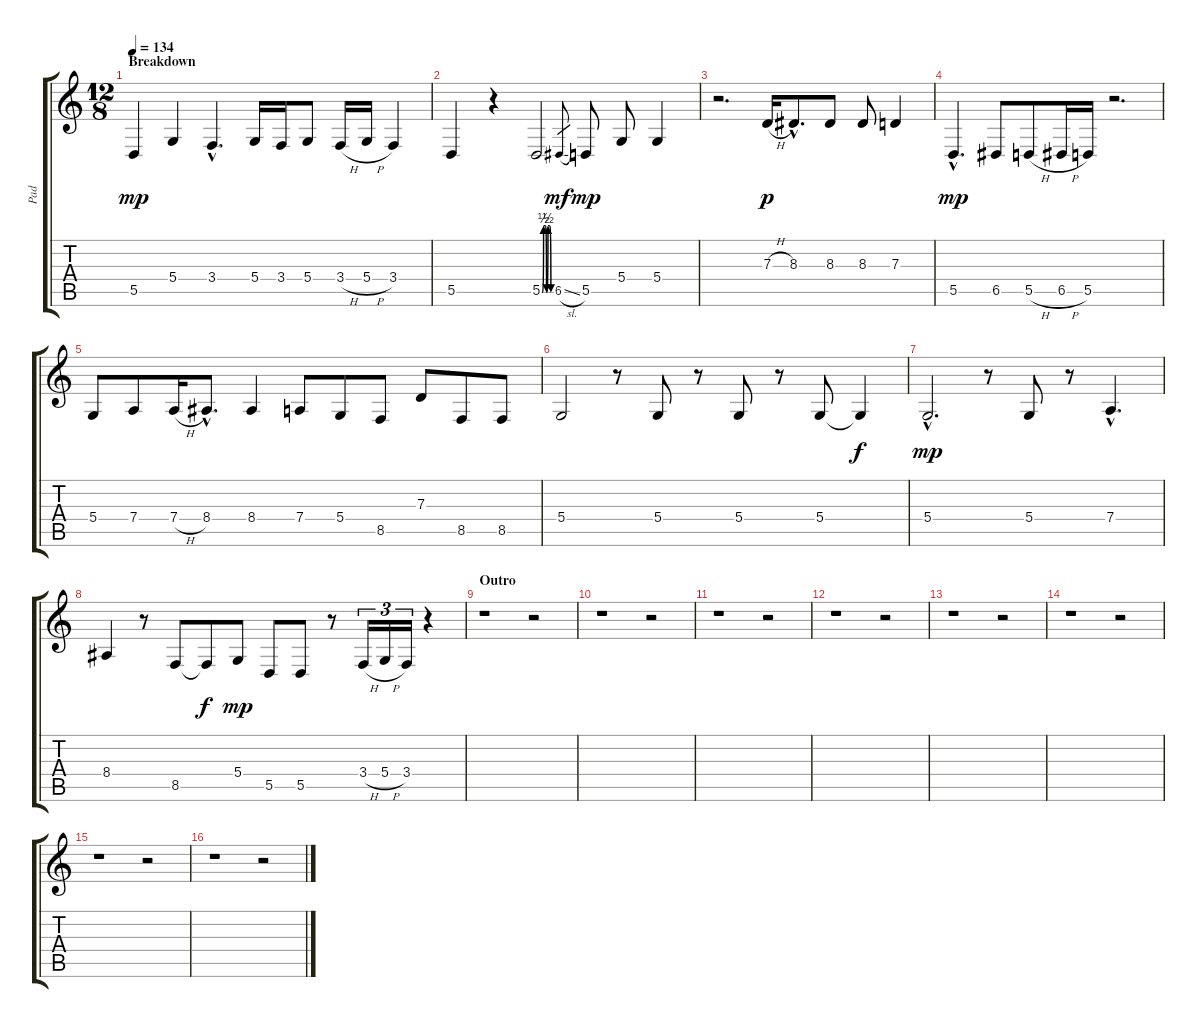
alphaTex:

\track ("Pad" "Pad") {instrument pad3polysynth}
\staff {score tabs}
\tuning (E4 B3 G3 D3 A2 D2) {hide}
\ts (12 8)
\section ("" "Breakdown")
\tempo 134
\clef g2
\ks c
5.5.4{dy mp} 5.4.4 3.4{hac}.4{d} 5.4.16 3.4.16 5.4.8 3.4{h}.16 5.4{h}.16 3.4.4 |
5.5.4 r.4 5.5{be (custom 0 0 10 2 20 2 30 0 40 2 50 2 60 0)}.2 6.5{sl}.8{gr dy mf} 5.5.8{dy mp} 5.4.8 5.4.4 |
r.2{d} 7.3{h}.16{dy p} 8.3{hac}.8{d} 8.3.8 8.3.8 7.3.4 |
5.5{hac}.4{d dy mp} 6.5.8 5.5{h}.8 6.5{h}.16 5.5.16 r.2{d} |
5.4.8 7.4.8 7.4{h}.16 8.4{hac}.8{d} 8.4.4 7.4.8 5.4.8 8.5.8 7.3.8 8.5.8 8.5.8 |
5.4.2 r.8 5.4.8 r.8 5.4.8 r.8 5.4.8 5.4{t}.4{dy f} |
5.4{hac}.2{d dy mp} r.8 5.4.8 r.8 7.4{hac}.4{d} |
8.4.4 r.8 8.5.8 8.5{t}.8{dy f} 5.4.8{dy mp} 5.5.8 5.5.8 r.8 3.4{h}.16{tu (3 2)} 5.4{h}.16{tu (3 2)} 3.4.16{tu (3 2)} r.4 |
\section ("" "Outro")
r.1 r.2 |
r.1 r.2 |
r.1 r.2 |
r.1 r.2 |
r.1 r.2 |
r.1 r.2 |
r.1 r.2 |
r.1 r.2
